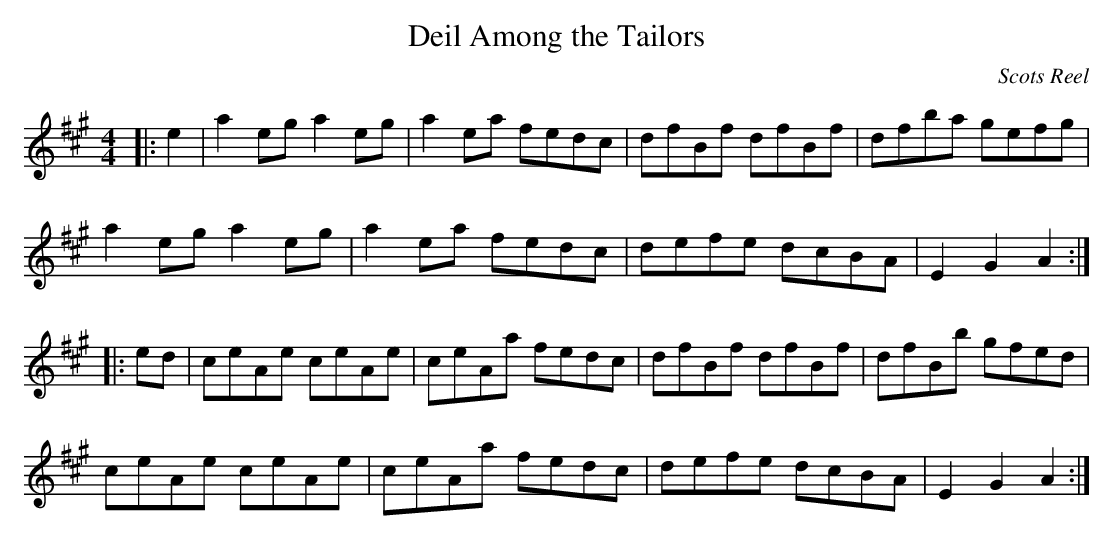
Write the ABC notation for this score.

X:1
T:Deil Among the Tailors
C:Scots Reel
M:4/4
K:A
|:e2 | a2 eg a2 eg | a2 ea fedc | dfBf dfBf | dfba gefg |
a2 eg a2 eg | a2 ea fedc | defe dcBA | E2 G2 A2 :|
|: ed | ceAe ceAe | ceAa fedc | dfBf dfBf | dfBb gfed |
ceAe ceAe | ceAa fedc | defe dcBA | E2 G2 A2:|
